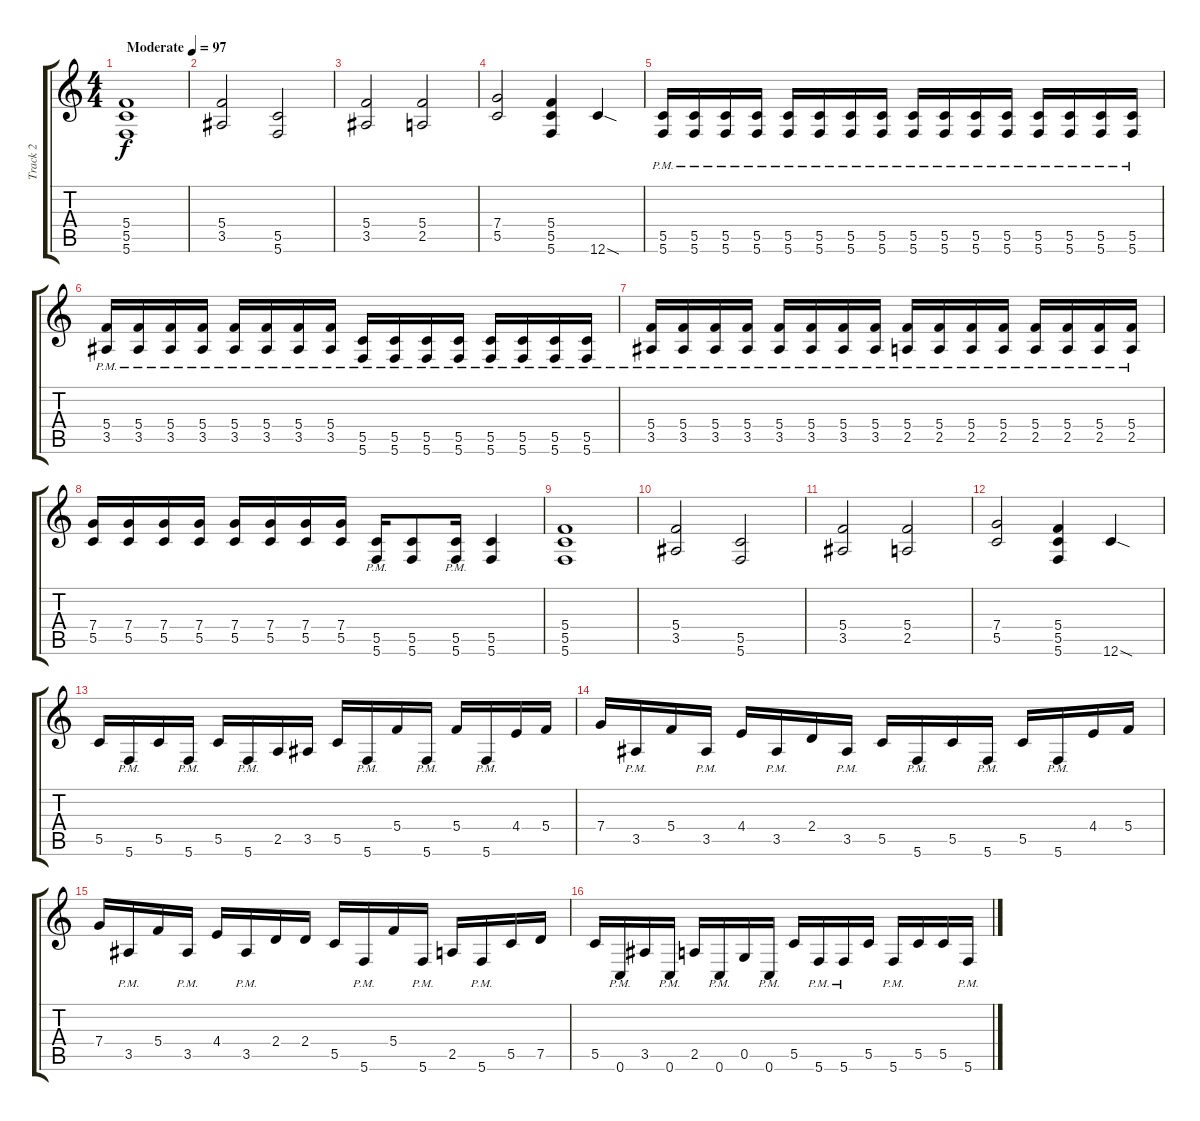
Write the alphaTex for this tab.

\track ("Track 2" "Track 2") {instrument distortionguitar}
\staff {score tabs}
\tuning (D4 A3 F3 C3 G2 C2) {hide}
\ts (4 4)
\tempo (97 "Moderate")
\clef g2
\ks c
(5.4 5.5 5.6).1{dy f instrument distortionguitar} |
(5.4 3.5).2 (5.5 5.6).2 |
(5.4 3.5).2 (5.4 2.5).2 |
(7.4 5.5).2 (5.4 5.5 5.6).4 12.6{sod}.4 |
(5.5{pm} 5.6{pm}).16 (5.5{pm} 5.6{pm}).16 (5.5{pm} 5.6{pm}).16 (5.5{pm} 5.6{pm}).16 (5.5{pm} 5.6{pm}).16 (5.5{pm} 5.6{pm}).16 (5.5{pm} 5.6{pm}).16 (5.5{pm} 5.6{pm}).16 (5.5{pm} 5.6{pm}).16 (5.5{pm} 5.6{pm}).16 (5.5{pm} 5.6{pm}).16 (5.5{pm} 5.6{pm}).16 (5.5{pm} 5.6{pm}).16 (5.5{pm} 5.6{pm}).16 (5.5{pm} 5.6{pm}).16 (5.5{pm} 5.6{pm}).16 |
(5.4{pm} 3.5{pm}).16 (5.4{pm} 3.5{pm}).16 (5.4{pm} 3.5{pm}).16 (5.4{pm} 3.5{pm}).16 (5.4{pm} 3.5{pm}).16 (5.4{pm} 3.5{pm}).16 (5.4{pm} 3.5{pm}).16 (5.4{pm} 3.5{pm}).16 (5.5{pm} 5.6{pm}).16 (5.5{pm} 5.6{pm}).16 (5.5{pm} 5.6{pm}).16 (5.5{pm} 5.6{pm}).16 (5.5{pm} 5.6{pm}).16 (5.5{pm} 5.6{pm}).16 (5.5{pm} 5.6{pm}).16 (5.5{pm} 5.6{pm}).16 |
(5.4{pm} 3.5{pm}).16 (5.4{pm} 3.5{pm}).16 (5.4{pm} 3.5{pm}).16 (5.4{pm} 3.5{pm}).16 (5.4{pm} 3.5{pm}).16 (5.4{pm} 3.5{pm}).16 (5.4{pm} 3.5{pm}).16 (5.4{pm} 3.5{pm}).16 (5.4{pm} 2.5{pm}).16 (5.4{pm} 2.5{pm}).16 (5.4{pm} 2.5{pm}).16 (5.4{pm} 2.5{pm}).16 (5.4{pm} 2.5{pm}).16 (5.4{pm} 2.5{pm}).16 (5.4{pm} 2.5{pm}).16 (5.4{pm} 2.5{pm}).16 |
(7.4 5.5).16 (7.4 5.5).16 (7.4 5.5).16 (7.4 5.5).16 (7.4 5.5).16 (7.4 5.5).16 (7.4 5.5).16 (7.4 5.5).16 (5.5{pm} 5.6{pm}).16 (5.5 5.6).8 (5.5{pm} 5.6{pm}).16 (5.5 5.6).4 |
(5.4 5.5 5.6).1 |
(5.4 3.5).2 (5.5 5.6).2 |
(5.4 3.5).2 (5.4 2.5).2 |
(7.4 5.5).2 (5.4 5.5 5.6).4 12.6{sod}.4 |
5.5.16 5.6{pm}.16 5.5.16 5.6{pm}.16 5.5.16 5.6{pm}.16 2.5.16 3.5.16 5.5.16 5.6{pm}.16 5.4.16 5.6{pm}.16 5.4.16 5.6{pm}.16 4.4.16 5.4.16 |
7.4.16 3.5{pm}.16 5.4.16 3.5{pm}.16 4.4.16 3.5{pm}.16 2.4.16 3.5{pm}.16 5.5.16 5.6{pm}.16 5.5.16 5.6{pm}.16 5.5.16 5.6{pm}.16 4.4.16 5.4.16 |
7.4.16 3.5{pm}.16 5.4.16 3.5{pm}.16 4.4.16 3.5{pm}.16 2.4.16 2.4.16 5.5.16 5.6{pm}.16 5.4.16 5.6{pm}.16 2.5.16 5.6{pm}.16 5.5.16 7.5.16 |
5.5.16 0.6{pm}.16 3.5.16 0.6{pm}.16 2.5.16 0.6{pm}.16 0.5.16 0.6{pm}.16 5.5.16 5.6{pm}.16 5.6{pm}.16 5.5.16 5.6{pm}.16 5.5.16 5.5.16 5.6{pm}.16
